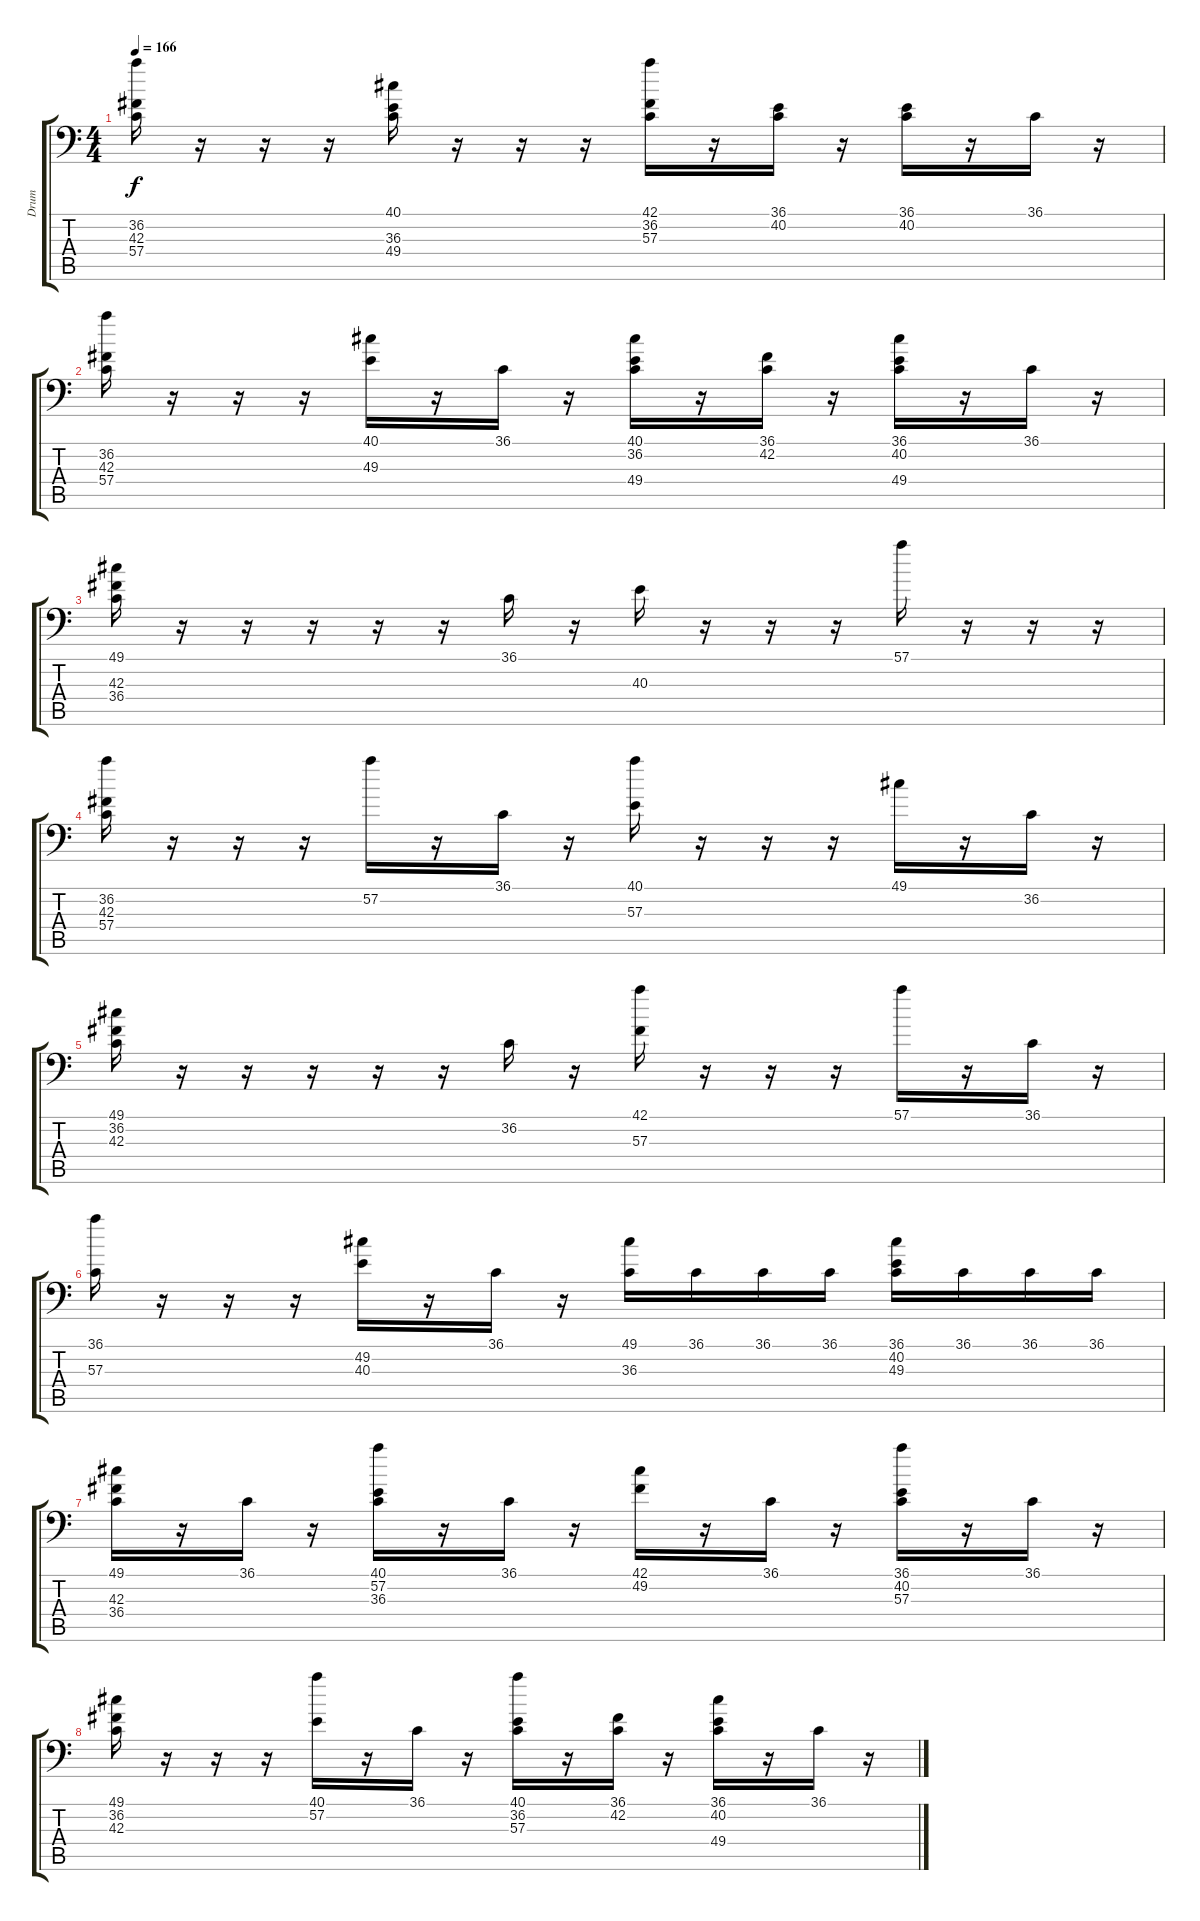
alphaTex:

\track ("Drum" "Drum") {instrument acousticgrandpiano}
\staff {score tabs}
\tuning (C-1 C-1 C-1 C-1 C-1 C-1) {hide}
\ts (4 4)
\tempo 166
\clef f4
\ks c
(36.2 42.3 57.4).16{dy f} r.16 r.16 r.16 (40.1 36.3 49.4).16 r.16 r.16 r.16 (42.1 36.2 57.3).16 r.16 (36.1 40.2).16 r.16 (36.1 40.2).16 r.16 36.1.16 r.16 |
(36.2 42.3 57.4).16 r.16 r.16 r.16 (40.1 49.3).16 r.16 36.1.16 r.16 (40.1 36.2 49.4).16 r.16 (36.1 42.2).16 r.16 (36.1 40.2 49.4).16 r.16 36.1.16 r.16 |
(49.1 42.3 36.4).16 r.16 r.16 r.16 r.16 r.16 36.1.16 r.16 40.3.16 r.16 r.16 r.16 57.1.16 r.16 r.16 r.16 |
(36.2 42.3 57.4).16 r.16 r.16 r.16 57.2.16 r.16 36.1.16 r.16 (40.1 57.3).16 r.16 r.16 r.16 49.1.16 r.16 36.2.16 r.16 |
(49.1 36.2 42.3).16 r.16 r.16 r.16 r.16 r.16 36.2.16 r.16 (42.1 57.3).16 r.16 r.16 r.16 57.1.16 r.16 36.1.16 r.16 |
(36.1 57.3).16 r.16 r.16 r.16 (49.2 40.3).16 r.16 36.1.16 r.16 (49.1 36.3).16 36.1.16 36.1.16 36.1.16 (36.1 40.2 49.3).16 36.1.16 36.1.16 36.1.16 |
(49.1 42.3 36.4).16 r.16 36.1.16 r.16 (40.1 57.2 36.3).16 r.16 36.1.16 r.16 (42.1 49.2).16 r.16 36.1.16 r.16 (36.1 40.2 57.3).16 r.16 36.1.16 r.16 |
(49.1 36.2 42.3).16 r.16 r.16 r.16 (40.1 57.2).16 r.16 36.1.16 r.16 (40.1 36.2 57.3).16 r.16 (36.1 42.2).16 r.16 (36.1 40.2 49.4).16 r.16 36.1.16 r.16
